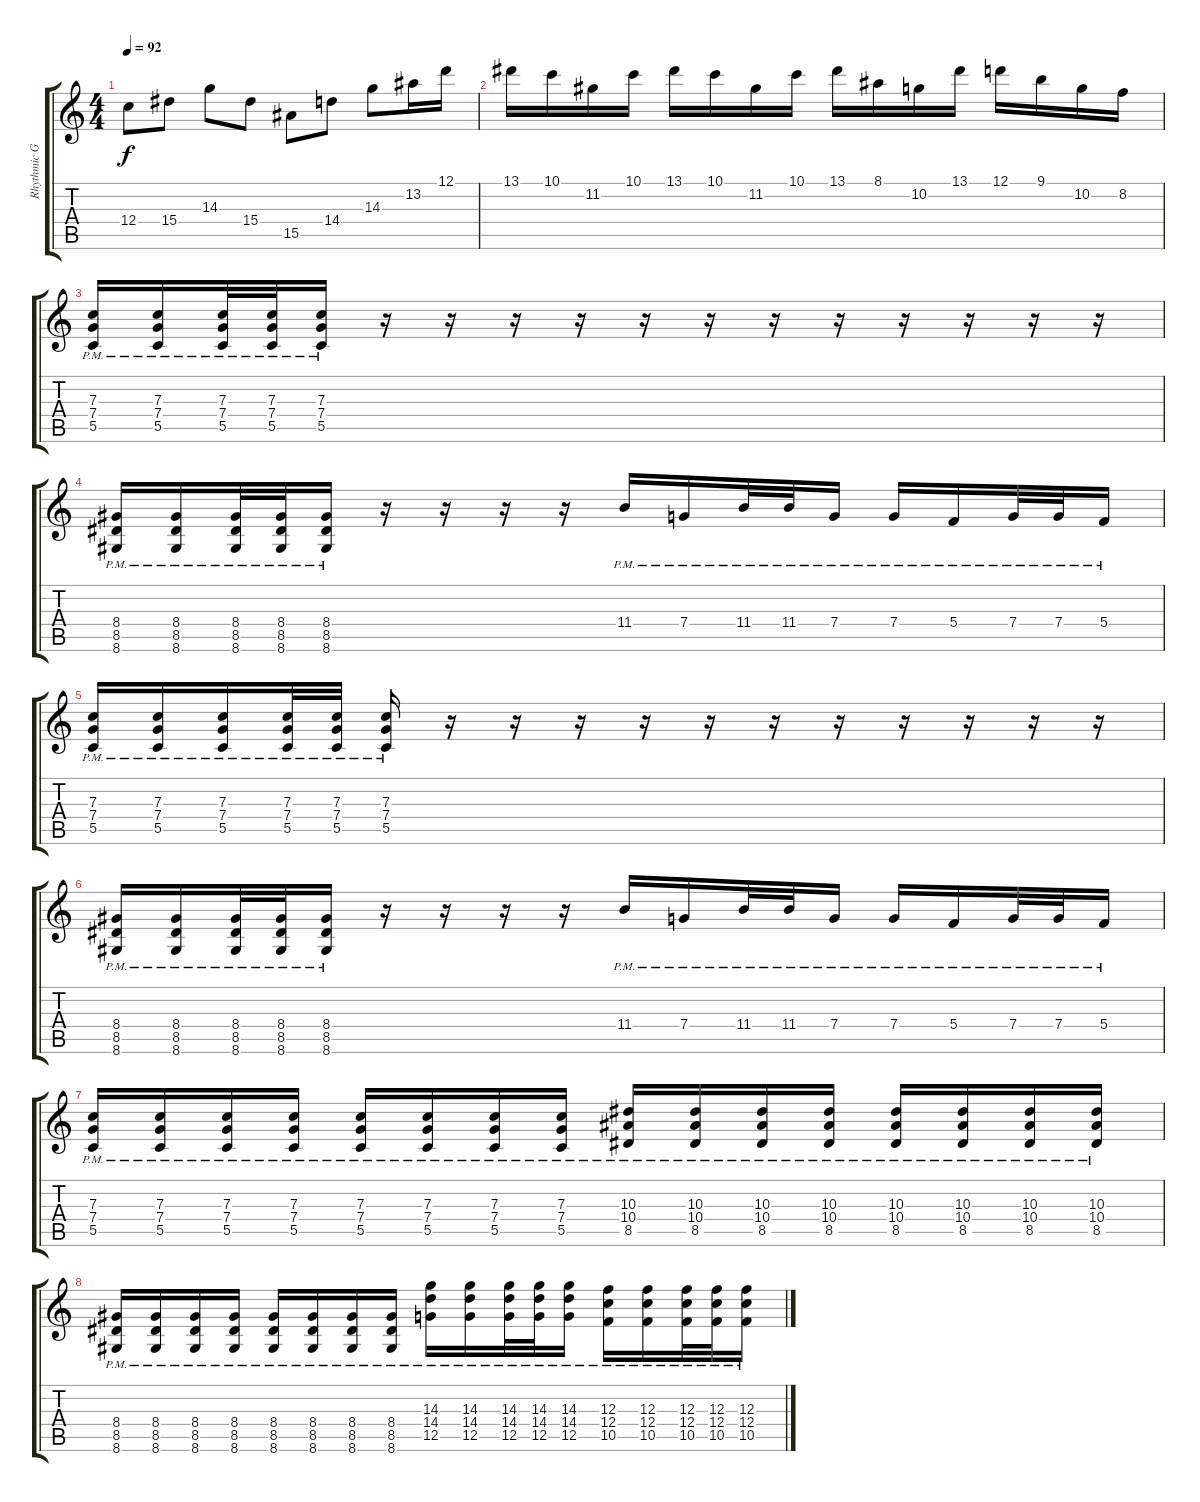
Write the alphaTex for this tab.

\track ("Rhythmic Guitar" "Rhythmic G") {instrument distortionguitar}
\staff {score tabs}
\tuning (D4 A3 F3 C3 G2 C2) {hide}
\ts (4 4)
\tempo 92
\clef g2
\ks c
12.4.8{dy f} 15.4.8 14.3.8 15.4.8 15.5.8 14.4.8 14.3.8 13.2.16 12.1.16 |
13.1.16 10.1.16 11.2.16 10.1.16 13.1.16 10.1.16 11.2.16 10.1.16 13.1.16 8.1.16 10.2.16 13.1.16 12.1.16 9.1.16 10.2.16 8.2.16 |
(7.3{pm} 7.4{pm} 5.5{pm}).16 (7.3{pm} 7.4{pm} 5.5{pm}).16 (7.3{pm} 7.4{pm} 5.5{pm}).32 (7.3{pm} 7.4{pm} 5.5{pm}).32 (7.3{pm} 7.4{pm} 5.5{pm}).16 r.16 r.16 r.16 r.16 r.16 r.16 r.16 r.16 r.16 r.16 r.16 r.16 |
(8.4{pm} 8.5{pm} 8.6{pm}).16 (8.4{pm} 8.5{pm} 8.6{pm}).16 (8.4{pm} 8.5{pm} 8.6{pm}).32 (8.4{pm} 8.5{pm} 8.6{pm}).32 (8.4{pm} 8.5{pm} 8.6{pm}).16 r.16 r.16 r.16 r.16 11.4{pm}.16 7.4{pm}.16 11.4{pm}.32 11.4{pm}.32 7.4{pm}.16 7.4{pm}.16 5.4{pm}.16 7.4{pm}.32 7.4{pm}.32 5.4{pm}.16 |
(7.3{pm} 7.4{pm} 5.5{pm}).16 (7.3{pm} 7.4{pm} 5.5{pm}).16 (7.3{pm} 7.4{pm} 5.5{pm}).16 (7.3{pm} 7.4{pm} 5.5{pm}).32 (7.3{pm} 7.4{pm} 5.5{pm}).32 (7.3{pm} 7.4{pm} 5.5{pm}).16 r.16 r.16 r.16 r.16 r.16 r.16 r.16 r.16 r.16 r.16 r.16 |
(8.4{pm} 8.5{pm} 8.6{pm}).16 (8.4{pm} 8.5{pm} 8.6{pm}).16 (8.4{pm} 8.5{pm} 8.6{pm}).32 (8.4{pm} 8.5{pm} 8.6{pm}).32 (8.4{pm} 8.5{pm} 8.6{pm}).16 r.16 r.16 r.16 r.16 11.4{pm}.16 7.4{pm}.16 11.4{pm}.32 11.4{pm}.32 7.4{pm}.16 7.4{pm}.16 5.4{pm}.16 7.4{pm}.32 7.4{pm}.32 5.4{pm}.16 |
(7.3{pm} 7.4{pm} 5.5{pm}).16 (7.3{pm} 7.4{pm} 5.5{pm}).16 (7.3{pm} 7.4{pm} 5.5{pm}).16 (7.3{pm} 7.4{pm} 5.5{pm}).16 (7.3{pm} 7.4{pm} 5.5{pm}).16 (7.3{pm} 7.4{pm} 5.5{pm}).16 (7.3{pm} 7.4{pm} 5.5{pm}).16 (7.3{pm} 7.4{pm} 5.5{pm}).16 (10.3{pm} 10.4{pm} 8.5{pm}).16 (10.3{pm} 10.4{pm} 8.5{pm}).16 (10.3{pm} 10.4{pm} 8.5{pm}).16 (10.3{pm} 10.4{pm} 8.5{pm}).16 (10.3{pm} 10.4{pm} 8.5{pm}).16 (10.3{pm} 10.4{pm} 8.5{pm}).16 (10.3{pm} 10.4{pm} 8.5{pm}).16 (10.3{pm} 10.4{pm} 8.5{pm}).16 |
(8.4{pm} 8.5{pm} 8.6{pm}).16 (8.4{pm} 8.5{pm} 8.6{pm}).16 (8.4{pm} 8.5{pm} 8.6{pm}).16 (8.4{pm} 8.5{pm} 8.6{pm}).16 (8.4{pm} 8.5{pm} 8.6{pm}).16 (8.4{pm} 8.5{pm} 8.6{pm}).16 (8.4{pm} 8.5{pm} 8.6{pm}).16 (8.4{pm} 8.5{pm} 8.6{pm}).16 (14.3{pm} 14.4{pm} 12.5{pm}).16 (14.3{pm} 14.4{pm} 12.5{pm}).16 (14.3{pm} 14.4{pm} 12.5{pm}).32 (14.3{pm} 14.4{pm} 12.5{pm}).32 (14.3{pm} 14.4{pm} 12.5{pm}).16 (12.3{pm} 12.4{pm} 10.5{pm}).16 (12.3{pm} 12.4{pm} 10.5{pm}).16 (12.3{pm} 12.4{pm} 10.5{pm}).32 (12.3{pm} 12.4{pm} 10.5{pm}).32 (12.3{pm} 12.4{pm} 10.5{pm}).16
